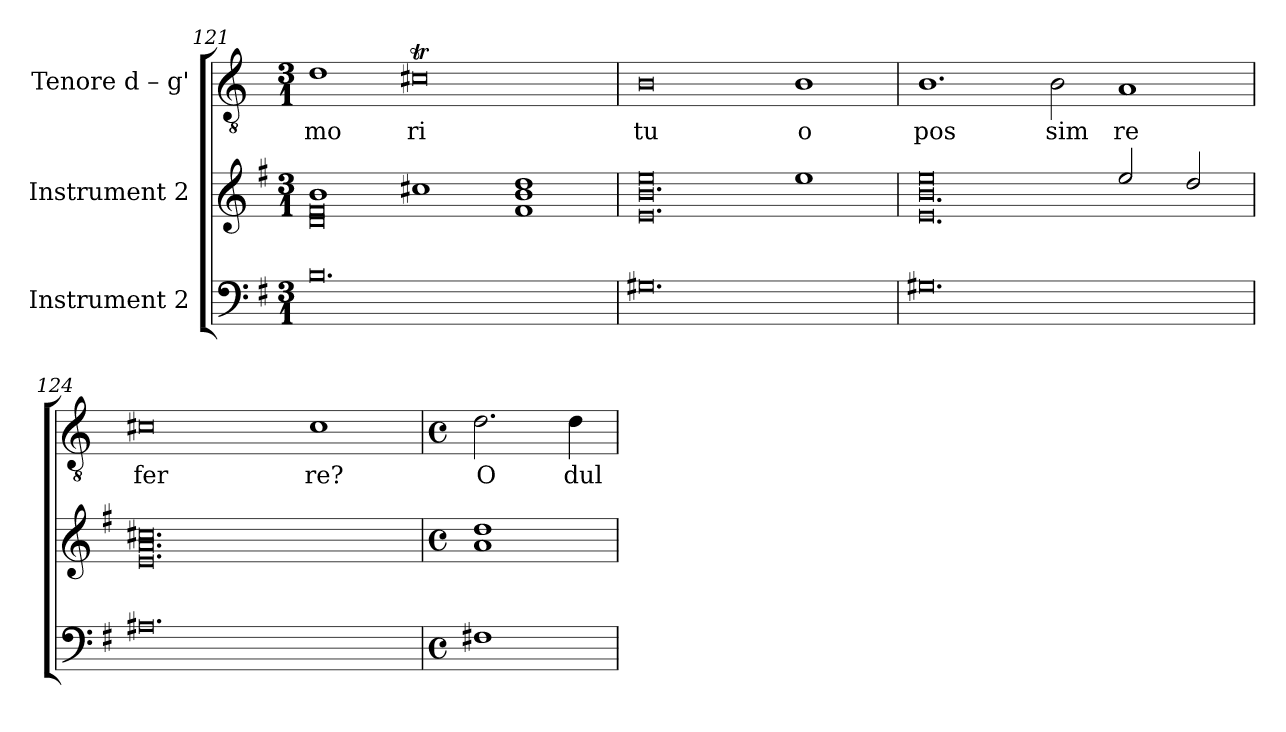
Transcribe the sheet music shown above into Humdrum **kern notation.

**kern	**kern	**kern	**text
*part3	*part2	*part1	*part1
*staff3	*staff2	*staff1	*staff1
*I"Instrument 2	*I"Instrument 2	*I"Tenore  d – g'	*
!!LO:LB:g=z
*clefF4	*clefG2	*clefGv2	*
*k[f#]	*k[f#]	*k[]	*
*G:	*G:	*C:	*
*M3/1	*M3/1	*M3/1	*
=121	=121	=121	=121
*	*^	*	*
!	!	!	!	!LO:LY:b:cj
0.B	1b	0d 0f#	1d	mo
!	!	!	!	!LO:LY:b:cj
.	1cc#X	.	0c#Xt	ri
.	1f# 1dd	1b	.	.
=122	=122	=122	=122	=122
!	!	!	!	!LO:LY:b:cj
0.G#X	0.b 0.e	0ee	0B	tu
!	!	!	!	!LO:LY:b:cj
.	.	1ee	1B	o
=123	=123	=123	=123	=123
!	!	!	!	!LO:LY:b:cj
0.G#X	0ee	0.b 0.e	1.B	pos
!	!	!	!	!LO:LY:b:cj
.	.	.	2B\	sim
!	!	!	!	!LO:LY:b:cj
.	2ee/	.	1A	re
.	2dd/	.	.	.
*	*v	*v	*	*
=124	=124	=124	=124
!	!	!	!LO:LY:b:cj
0.A#	0.cc#X 0.e 0.a	0c#X	fer
!	!	!	!LO:LY:b:cj
.	.	1c#	re?
=125	=125	=125	=125
*M4/4	*M4/4	*M4/4	*
*met(c)	*met(c)	*met(c)	*
!	!	!	!LO:LY:b:cj
1F#X	1a 1dd	2.d\	O
!	!	!	!LO:LY:b:cj
.	.	4d\	dul
=	=	=	=
*-	*-	*-	*-
